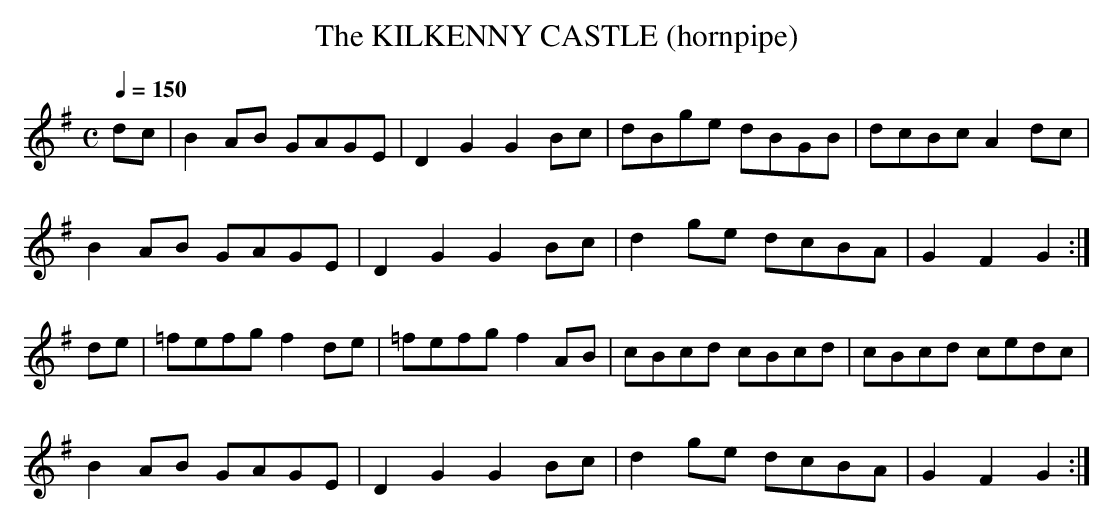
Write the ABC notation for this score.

X:1
T:KILKENNY CASTLE (hornpipe), The
Q:1/4=150
M:C
L:1/8
K:G
dc|B2AB GAGE|D2G2 G2Bc|dBge dBGB|dcBc A2dc|
B2AB GAGE|D2G2 G2Bc|d2ge dcBA|G2F2 G2:|
de|=fefg f2de|=fefg f2AB|cBcd cBcd|cBcd cedc|
B2AB GAGE|D2G2 G2Bc|d2ge dcBA|G2F2 G2:|
